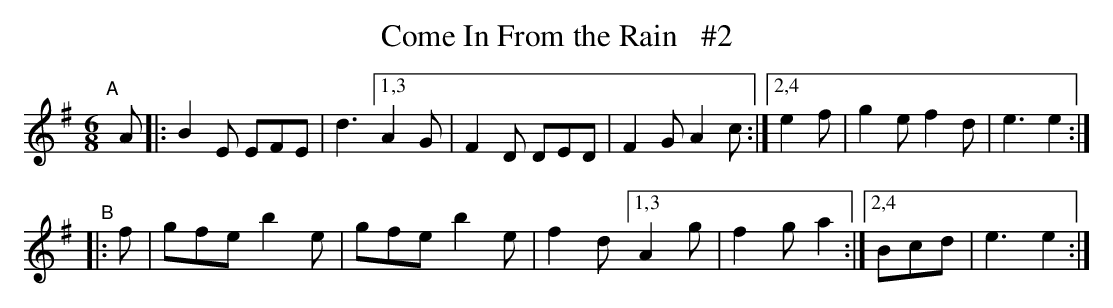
X:1
T: Come In From the Rain   #2
M: 6/8
L: 1/8
K: Em
"^A"[|]A \
|: B2E EFE | d3 [1,3 A2G | F2D DED | F2G A2c \
              :|[2,4 e2f | g2e f2d | e3  e2 :|
"^B"|: f \
|  gfe b2e | gfe b2e | f2d [1,3 A2g | f2g a2 \
                         :|[2,4 Bcd | e3  e2 :|
